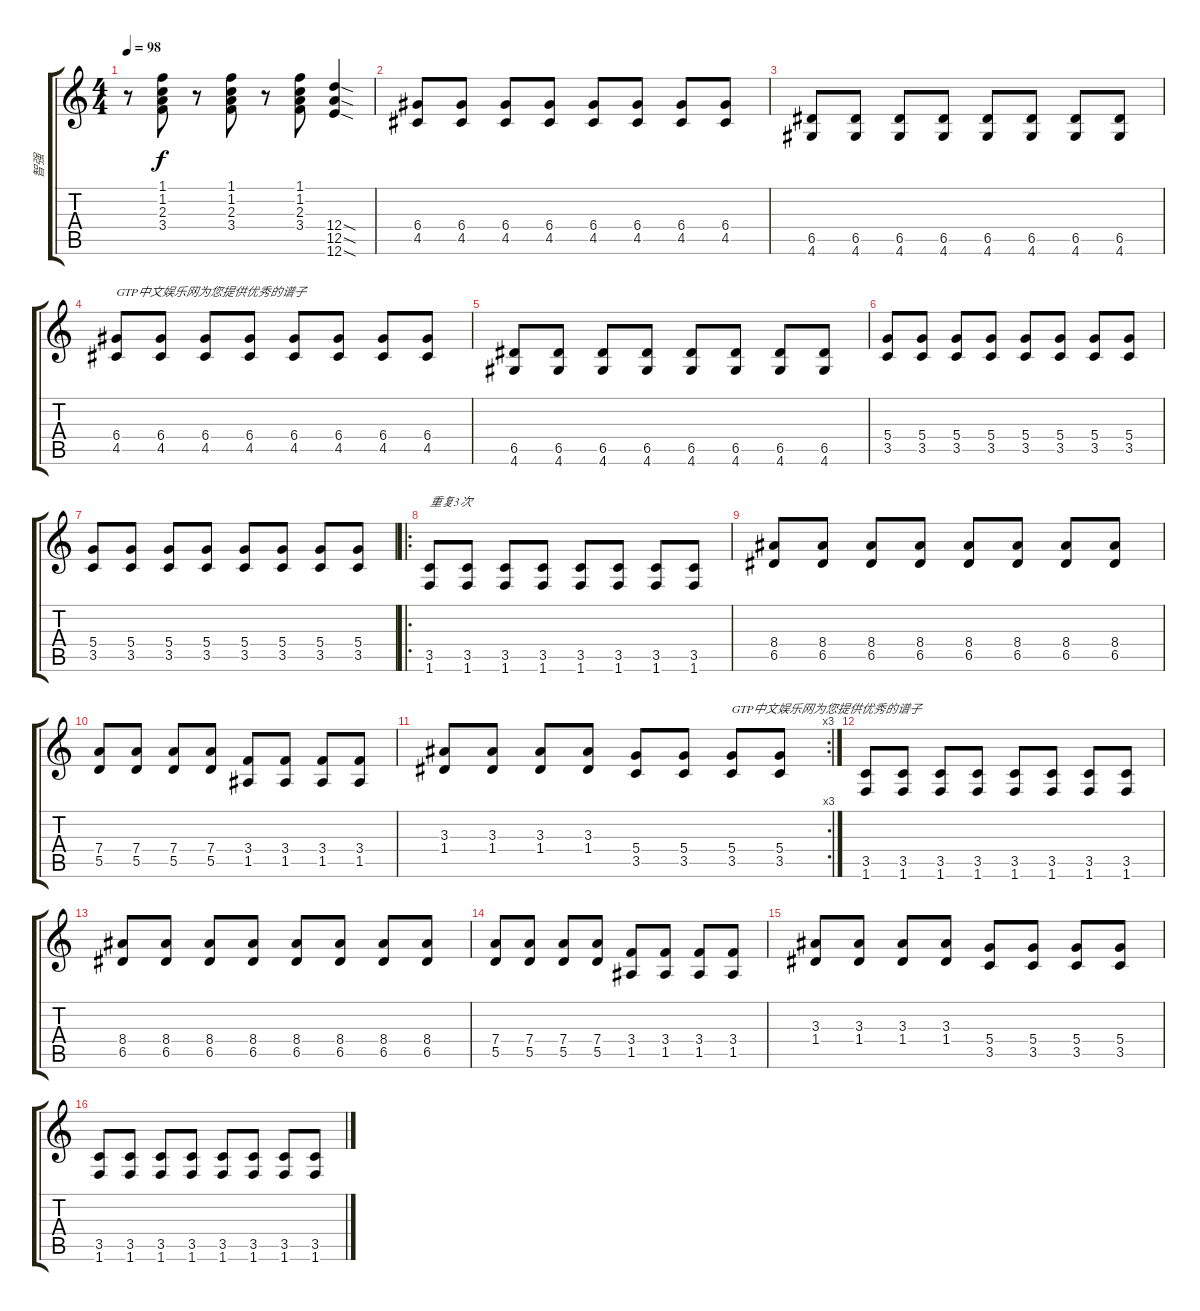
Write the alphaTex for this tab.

\track ("智强" "智强") {instrument overdrivenguitar}
\staff {score tabs}
\tuning (E4 B3 G3 D3 A2 E2) {hide}
\ts (4 4)
\tempo 98
\clef g2
\ks c
r.8{dy f} (1.1 1.2 2.3 3.4).8 r.8 (1.1 1.2 2.3 3.4).8 r.8 (1.1 1.2 2.3 3.4).8 (12.4{sod} 12.5{sod} 12.6{sod}).4 |
(6.4 4.5).8 (6.4 4.5).8 (6.4 4.5).8 (6.4 4.5).8 (6.4 4.5).8 (6.4 4.5).8 (6.4 4.5).8 (6.4 4.5).8 |
(6.5 4.6).8 (6.5 4.6).8 (6.5 4.6).8 (6.5 4.6).8 (6.5 4.6).8 (6.5 4.6).8 (6.5 4.6).8 (6.5 4.6).8 |
(6.4 4.5).8{txt "GTP中文娱乐网为您提供优秀的谱子"} (6.4 4.5).8 (6.4 4.5).8 (6.4 4.5).8 (6.4 4.5).8 (6.4 4.5).8 (6.4 4.5).8 (6.4 4.5).8 |
(6.5 4.6).8 (6.5 4.6).8 (6.5 4.6).8 (6.5 4.6).8 (6.5 4.6).8 (6.5 4.6).8 (6.5 4.6).8 (6.5 4.6).8 |
(5.4 3.5).8 (5.4 3.5).8 (5.4 3.5).8 (5.4 3.5).8 (5.4 3.5).8 (5.4 3.5).8 (5.4 3.5).8 (5.4 3.5).8 |
(5.4 3.5).8 (5.4 3.5).8 (5.4 3.5).8 (5.4 3.5).8 (5.4 3.5).8 (5.4 3.5).8 (5.4 3.5).8 (5.4 3.5).8 |
\ro
(3.5 1.6).8{txt "重复3次"} (3.5 1.6).8 (3.5 1.6).8 (3.5 1.6).8 (3.5 1.6).8 (3.5 1.6).8 (3.5 1.6).8 (3.5 1.6).8 |
(8.4 6.5).8 (8.4 6.5).8 (8.4 6.5).8 (8.4 6.5).8 (8.4 6.5).8 (8.4 6.5).8 (8.4 6.5).8 (8.4 6.5).8 |
(7.4 5.5).8 (7.4 5.5).8 (7.4 5.5).8 (7.4 5.5).8 (3.4 1.5).8 (3.4 1.5).8 (3.4 1.5).8 (3.4 1.5).8 |
\rc 3
(3.3 1.4).8 (3.3 1.4).8 (3.3 1.4).8 (3.3 1.4).8 (5.4 3.5).8 (5.4 3.5).8 (5.4 3.5).8{txt "GTP中文娱乐网为您提供优秀的谱子"} (5.4 3.5).8 |
(3.5 1.6).8 (3.5 1.6).8 (3.5 1.6).8 (3.5 1.6).8 (3.5 1.6).8 (3.5 1.6).8 (3.5 1.6).8 (3.5 1.6).8 |
(8.4 6.5).8 (8.4 6.5).8 (8.4 6.5).8 (8.4 6.5).8 (8.4 6.5).8 (8.4 6.5).8 (8.4 6.5).8 (8.4 6.5).8 |
(7.4 5.5).8 (7.4 5.5).8 (7.4 5.5).8 (7.4 5.5).8 (3.4 1.5).8 (3.4 1.5).8 (3.4 1.5).8 (3.4 1.5).8 |
(3.3 1.4).8 (3.3 1.4).8 (3.3 1.4).8 (3.3 1.4).8 (5.4 3.5).8 (5.4 3.5).8 (5.4 3.5).8 (5.4 3.5).8 |
(3.5 1.6).8 (3.5 1.6).8 (3.5 1.6).8 (3.5 1.6).8 (3.5 1.6).8 (3.5 1.6).8 (3.5 1.6).8 (3.5 1.6).8
